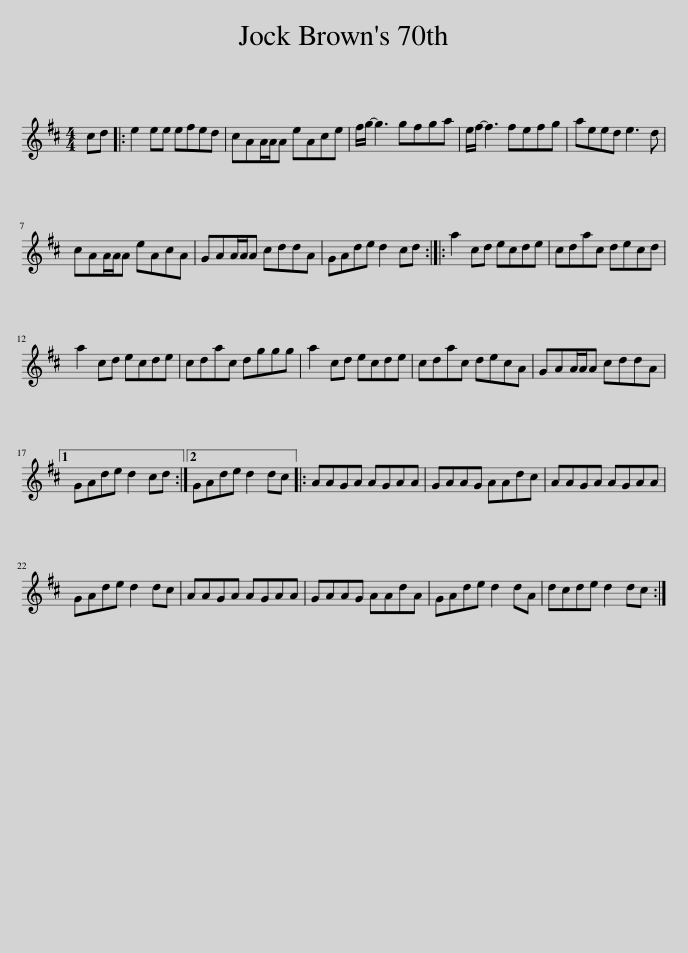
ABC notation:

X:1
L:1/8
M:4/4
I:linebreak $
K:D
V:1 treble
V:1
 cd |: e2 ee efed | cAA/A/A eAce | f/g/- g3 gfga | e/f/- f3 fefg | %5
 aeed e3 d |$ cAA/A/A eAcA | GAA/A/A cddA | GAde d2 cd :: a2 cd ecde | %10
 cdac decd |$ a2 cd ecde | cdac dggg | a2 cd ecde | cdac decA | %15
 GAA/A/A cddA |1$ GAde d2 cd :|2 GAde d2 dc |: AAGA AGAA | GAAG AAdc | %20
 AAGA AGAA |$ GAde d2 dc | AAGA AGAA | GAAG AAdA | GAde d2 dA | %25
 dcde d2 dc :| %26
